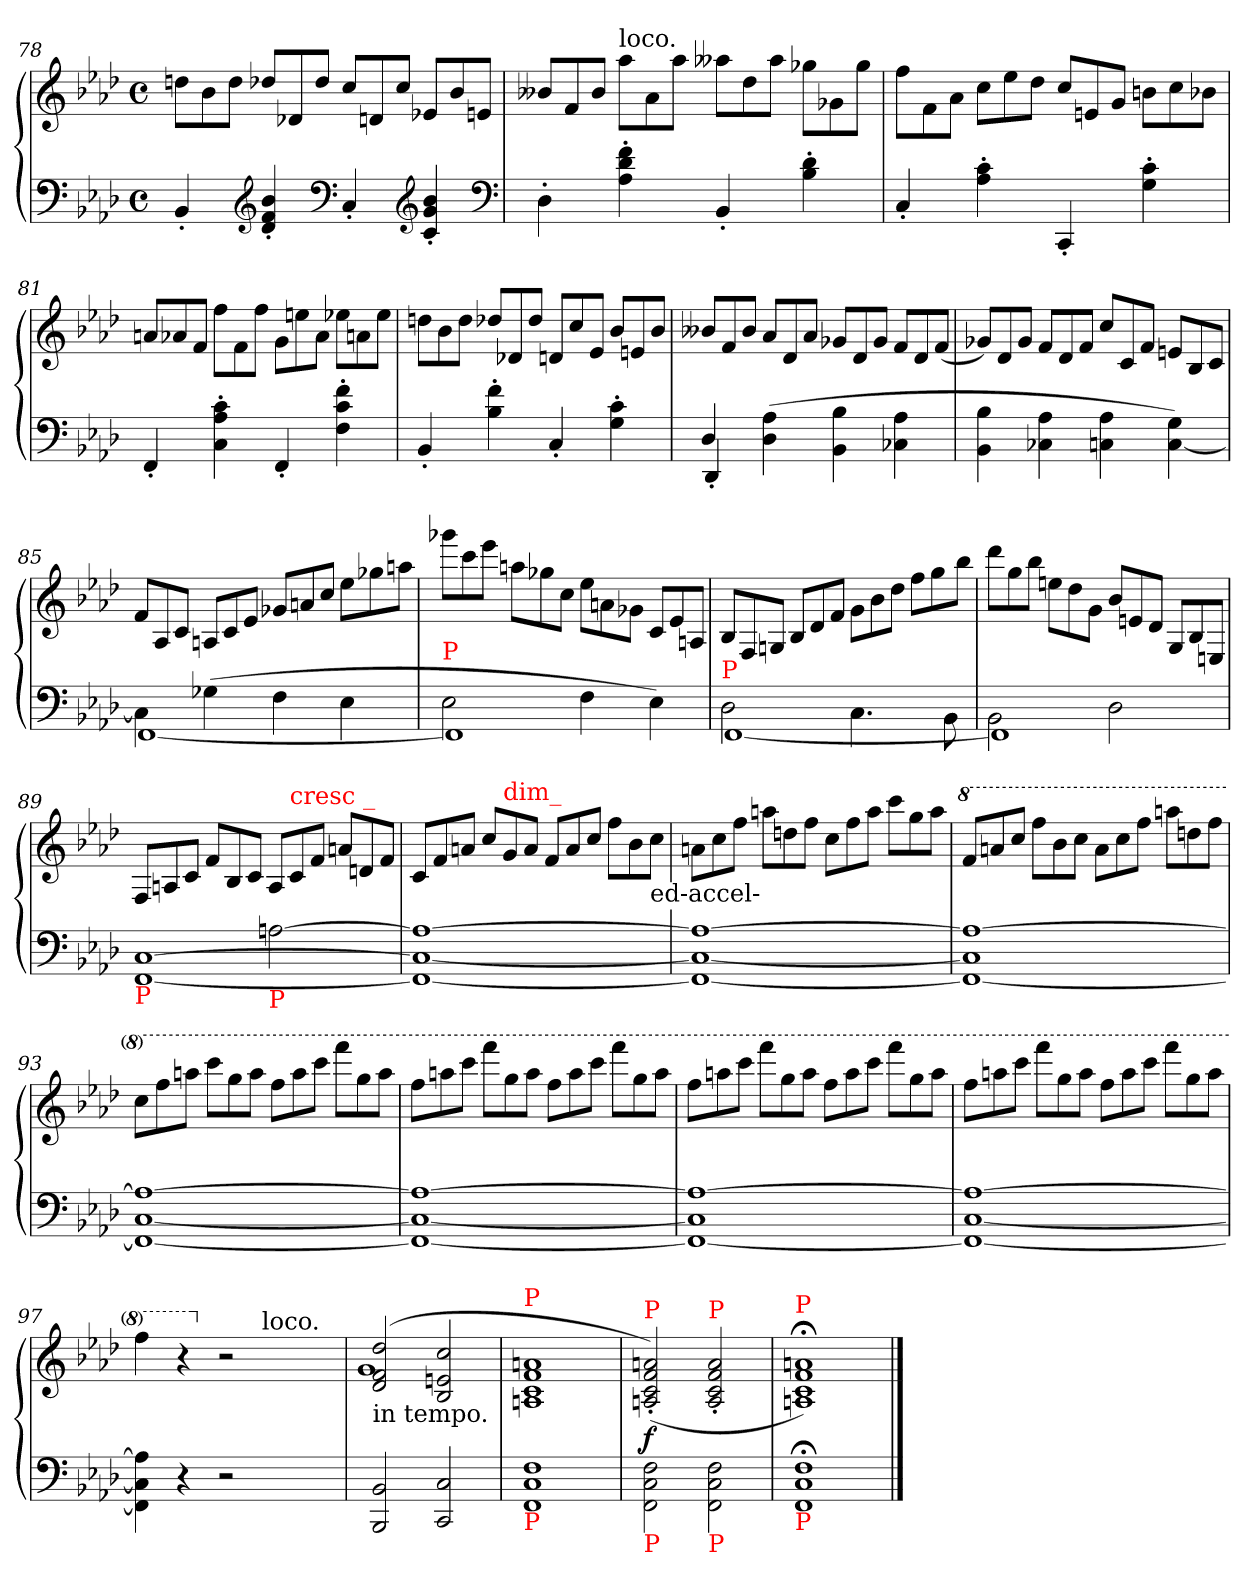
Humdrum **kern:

**kern	**kern	**dynam
*part1	*part1	*part1
*staff2	*staff1	*staff1/2
*clefF4	*clefG2	*
*k[b-e-a-d-]	*k[b-e-a-d-]	*
*f:	*f:	*
*M4/4	*M4/4	*
*met(c)	*met(c)	*
*	*Xtuplet	*
=78	=78	=78
4BB-'	12ddnL	.
.	12b-	.
.	12ddJ	.
*clefG2	*	*
4b-' 4f' 4d-'	12dd-XL	.
.	12d-X	.
.	12dd-J	.
*clefF4	*	*
4C'	12ccL	.
.	12dn	.
.	12ccJ	.
*clefG2	*	*
4b-' 4g' 4c'	12e-XL	.
.	12b-	.
.	12enJ	.
*clefF4	*	*
=79	=79	=79
4D-'	12b--XL	.
.	12f	.
.	12b--J	.
!	!LO:TX:a:t=loco.	!
4f' 4d-' 4A-'	12aa-L	.
.	12a-	.
.	12aa-J	.
4BB-'	12aa--XL	.
.	12dd-	.
.	12aa--J	.
4d-' 4B-'	12gg-XL	.
.	12g-X	.
.	12gg-J	.
=80	=80	=80
4C'	12ffL	.
.	12f	.
.	12a-J	.
4c' 4A-'	12ccL	.
.	12ee-	.
.	12dd-J	.
4CC'	12ccL	.
.	12en	.
.	12gJ	.
4c' 4G'	12bnL	.
.	12cc	.
.	12b-XJ	.
=81	=81	=81
4FF'	12anL	.
.	12a-X	.
.	12fJ	.
4c' 4A-' 4C'	12ffL	.
.	12f	.
.	12ffJ	.
4FF'	12gL	.
.	12een	.
.	12a-J	.
4f' 4c' 4F'	12ee-XL	.
.	12an	.
.	12ee-J	.
=82	=82	=82
4BB-'	12ddnL	.
.	12b-	.
.	12ddJ	.
4f' 4B-'	12dd-XL	.
.	12d-X	.
.	12dd-J	.
4C'	12dnL	.
.	12cc	.
.	12e-J	.
4c' 4G'	12b-L	.
.	12en	.
.	12b-J	.
=83	=83	=83
*^	*	*
4D-/	4DD-'/	12b--XL	.
.	.	12f	.
.	.	12b--J	.
2.ryy	(>4A- 4D-	12a-L	.
.	.	12d-	.
.	.	12a-J	.
.	4B- 4BB-	12g-XL	.
.	.	12d-	.
.	.	12g-J	.
.	4A- 4C-X	12fL	.
.	.	12d-	.
.	.	(<12fJ	.
*v	*v	*	*
=84	=84	=84
4B- 4BB-	12g-XL)	.
.	12d-	.
.	12g-J	.
4A- 4C-X	12fL	.
.	12d-	.
.	12fJ	.
4A- 4Cn	12ccL	.
.	12c	.
.	12fJ	.
4G [4C)	12enL	.
.	12B-	.
.	12cJ	.
=85	=85	=85
*^	*	*
4C\]	[1FF	12fL	.
.	.	12A-/	.
.	.	12cJ	.
(>4G-X\	.	12An/L	.
.	.	12c	.
.	.	12e-J	.
4F\	.	12g-XL	.
.	.	12an	.
.	.	12ccJ	.
4E-\	.	12ee-L	.
.	.	12gg-X	.
.	.	12aanJ	.
=86	=86	=86	=86
!LO:TX:a:color=red:t=P	!	!	!
2E-\	1FF]	12ggg-XL	.
.	.	12ccc	.
.	.	12eee-J	.
.	.	12aanL	.
.	.	12gg-X	.
.	.	12ccJ	.
4F\	.	12ee-L	.
.	.	12an	.
.	.	12g-XJ	.
4E-\)	.	12cL	.
.	.	12e-	.
.	.	12AnJ	.
=87	=87	=87	=87
!LO:TX:a:color=red:t=P	!	!	!
2D-\	[1FF	12B-/L	.
.	.	12F/	.
.	.	12Gn/J	.
.	.	12B-L	.
.	.	12d-	.
.	.	12fJ	.
4.C\	.	12gL	.
.	.	12b-	.
.	.	12dd-J	.
.	.	12ffL	.
.	.	12gg	.
8BB-\	.	.	.
.	.	12bb-J	.
=88	=88	=88	=88
2BB-\	1FF]	12ddd-L	.
.	.	12gg	.
.	.	12bb-J	.
.	.	12eenL	.
.	.	12dd-	.
.	.	12gJ	.
2D-\	.	12b-L	.
.	.	12en	.
.	.	12d-J	.
.	.	12G/L	.
.	.	12B-/	.
.	.	12En/J	.
=89	=89	=89	=89
!LO:TX:b:color=red:t=P	!	!	!
2ryy	[1C [1FF	12F/L	.
.	.	12An/	.
.	.	12cJ	.
.	.	12fL	.
.	.	12B-	.
.	.	12cJ	.
!LO:TX:b:color=red:t=P	!	!	!
[2A\	.	12A/L	.
!	!	!LO:TX:a:color=red:t=cresc _	!
.	.	12c	.
.	.	12fJ	.
.	.	12anL	.
.	.	12dn	.
.	.	12fJ	.
*v	*v	*	*
=90	=90	=90
1An_ 1C_ 1FF_	12cL	.
.	12f	.
.	12anJ	.
.	12ccL	.
!	!LO:TX:a:color=red:t=dim_	!
.	12g	.
.	12aJ	.
.	12fL	.
.	12a	.
.	12ccJ	.
.	12ffL	.
.	12b-	.
!	!LO:TX:b:t=ed-accel-	!
.	12ccJ	.
=91	=91	=91
1An_ 1C_ 1FF_	12anL	.
.	12cc	.
.	12ffJ	.
.	12aanL	.
.	12ddn	.
.	12ffJ	.
.	12ccL	.
.	12ff	.
.	12aaJ	.
.	12cccL	.
.	12gg	.
.	12aaJ	.
=92	=92	=92
*	*8va	*
1An_ 1C] 1FF_	12ffL	.
.	12aan	.
.	12cccJ	.
.	12fffL	.
.	12bb-	.
.	12cccJ	.
.	12aaL	.
.	12ccc	.
.	12fffJ	.
.	12aaanL	.
.	12dddn	.
.	12fffJ	.
=93	=93	=93
1An_ [1C 1FF_	12cccL	.
.	12fff	.
.	12aaanJ	.
.	12ccccL	.
.	12ggg	.
.	12aaaJ	.
.	12fffL	.
.	12aaa	.
.	12ccccJ	.
.	12ffffL	.
.	12ggg	.
.	12aaaJ	.
=94	=94	=94
1An_ 1C_ 1FF_	12fffL	.
.	12aaan	.
.	12ccccJ	.
.	12ffffL	.
.	12ggg	.
.	12aaaJ	.
.	12fffL	.
.	12aaa	.
.	12ccccJ	.
.	12ffffL	.
.	12ggg	.
.	12aaaJ	.
=95	=95	=95
1An_ 1C] 1FF_	12fffL	.
.	12aaan	.
.	12ccccJ	.
.	12ffffL	.
.	12ggg	.
.	12aaaJ	.
.	12fffL	.
.	12aaa	.
.	12ccccJ	.
.	12ffffL	.
.	12ggg	.
.	12aaaJ	.
=96	=96	=96
1An_ [1C 1FF_	12fffL	.
.	12aaan	.
.	12ccccJ	.
.	12ffffL	.
.	12ggg	.
.	12aaaJ	.
.	12fffL	.
.	12aaa	.
.	12ccccJ	.
.	12ffffL	.
.	12ggg	.
.	12aaaJ	.
=97	=97	=97
*	*^	*
4An]\ 4C]\ 4FF]\	4fff	2.ryy	.
4r	4r	.	.
*	*X8va	*	*
2r	2r	.	.
!	!	!LO:TX:a:t=loco.	!
.	.	2ryy	.
4ryy	4ryy	.	.
=98	=98	=98	=98
!	!LO:TX:b:t=in tempo.	!	!
2BB- 2BBB-	(>2dd-/ 2f/ 2d-/	1g	.
2C 2CC	2cc/ 2en/ 2B-/	.	.
*	*v	*v	*
=99	=99	=99
!	!LO:TX:a:color=red:t=P	!
!LO:TX:b:color=red:t=P	!	!
1F\ 1C\ 1FF\	1an/ 1f/ 1c/ 1An/	.
=100	=100	=100
!	!LO:TX:a:color=red:t=P	!
!LO:TX:b:color=red:t=P	!	!
2F\ 2C\ 2FF\	(>2an'>/ 2f'>/ 2c'>/ 2An'>/)	f
!	!LO:TX:a:color=red:t=P	!
!LO:TX:b:color=red:t=P	!	!
2F\ 2C\ 2FF\	2a'>/ 2f'>/ 2c'>/ 2A'>/	.
=101	=101	=101
!	!LO:TX:a:color=red:t=P	!
!LO:TX:b:color=red:t=P	!	!
1F;\ 1C;\ 1FF;\	1an;</ 1f;</ 1c;</ 1An;</)	.
==	==	==
*-	*-	*-
